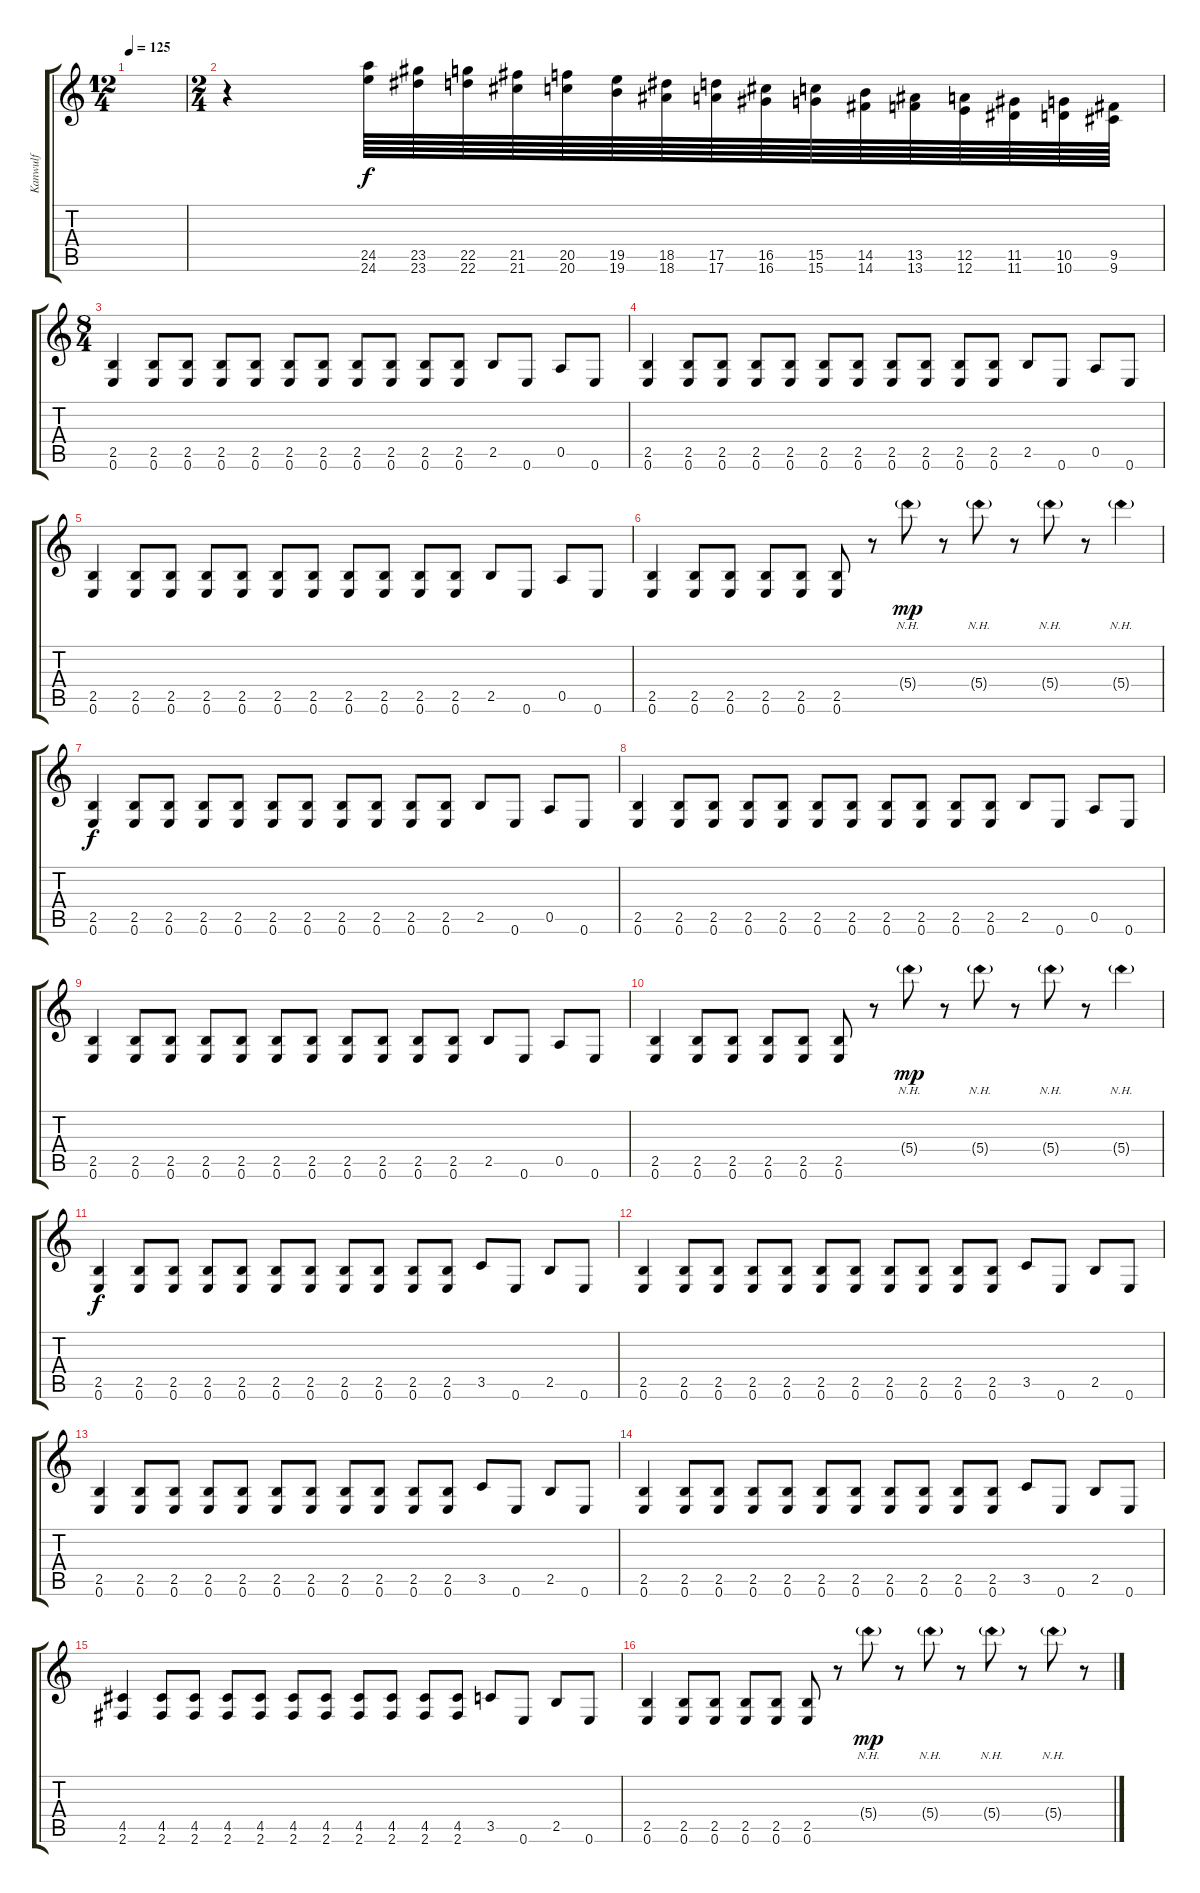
\track ("Kanwulf" "Kanwulf") {instrument distortionguitar}
\staff {score tabs}
\tuning (E4 B3 G3 D3 A2 E2) {hide}
\ts (12 4)
\tempo 125
\clef g2
\ks c
|
\ts (2 4)
r.4 (24.5 24.6).64{instrument guitarfretnoise} (23.5 23.6).64 (22.5 22.6).64 (21.5 21.6).64 (20.5 20.6).64 (19.5 19.6).64 (18.5 18.6).64 (17.5 17.6).64 (16.5 16.6).64 (15.5 15.6).64 (14.5 14.6).64 (13.5 13.6).64 (12.5 12.6).64 (11.5 11.6).64 (10.5 10.6).64 (9.5 9.6).64 |
\ts (8 4)
(2.5 0.6).4{instrument distortionguitar} (2.5 0.6).8 (2.5 0.6).8 (2.5 0.6).8 (2.5 0.6).8 (2.5 0.6).8 (2.5 0.6).8 (2.5 0.6).8 (2.5 0.6).8 (2.5 0.6).8 (2.5 0.6).8 2.5.8 0.6.8 0.5.8 0.6.8 |
(2.5 0.6).4 (2.5 0.6).8 (2.5 0.6).8 (2.5 0.6).8 (2.5 0.6).8 (2.5 0.6).8 (2.5 0.6).8 (2.5 0.6).8 (2.5 0.6).8 (2.5 0.6).8 (2.5 0.6).8 2.5.8 0.6.8 0.5.8 0.6.8 |
(2.5 0.6).4 (2.5 0.6).8 (2.5 0.6).8 (2.5 0.6).8 (2.5 0.6).8 (2.5 0.6).8 (2.5 0.6).8 (2.5 0.6).8 (2.5 0.6).8 (2.5 0.6).8 (2.5 0.6).8 2.5.8 0.6.8 0.5.8 0.6.8 |
(2.5 0.6).4 (2.5 0.6).8 (2.5 0.6).8 (2.5 0.6).8 (2.5 0.6).8 (2.5 0.6).8 r.8 5.4{nh g}.8{dy mp} r.8 5.4{nh g}.8 r.8 5.4{nh g}.8 r.8 5.4{nh g}.4 |
(2.5 0.6).4{dy f} (2.5 0.6).8 (2.5 0.6).8 (2.5 0.6).8 (2.5 0.6).8 (2.5 0.6).8 (2.5 0.6).8 (2.5 0.6).8 (2.5 0.6).8 (2.5 0.6).8 (2.5 0.6).8 2.5.8 0.6.8 0.5.8 0.6.8 |
(2.5 0.6).4 (2.5 0.6).8 (2.5 0.6).8 (2.5 0.6).8 (2.5 0.6).8 (2.5 0.6).8 (2.5 0.6).8 (2.5 0.6).8 (2.5 0.6).8 (2.5 0.6).8 (2.5 0.6).8 2.5.8 0.6.8 0.5.8 0.6.8 |
(2.5 0.6).4 (2.5 0.6).8 (2.5 0.6).8 (2.5 0.6).8 (2.5 0.6).8 (2.5 0.6).8 (2.5 0.6).8 (2.5 0.6).8 (2.5 0.6).8 (2.5 0.6).8 (2.5 0.6).8 2.5.8 0.6.8 0.5.8 0.6.8 |
(2.5 0.6).4 (2.5 0.6).8 (2.5 0.6).8 (2.5 0.6).8 (2.5 0.6).8 (2.5 0.6).8 r.8 5.4{nh g}.8{dy mp} r.8 5.4{nh g}.8 r.8 5.4{nh g}.8 r.8 5.4{nh g}.4 |
(2.5 0.6).4{dy f} (2.5 0.6).8 (2.5 0.6).8 (2.5 0.6).8 (2.5 0.6).8 (2.5 0.6).8 (2.5 0.6).8 (2.5 0.6).8 (2.5 0.6).8 (2.5 0.6).8 (2.5 0.6).8 3.5.8 0.6.8 2.5.8 0.6.8 |
(2.5 0.6).4 (2.5 0.6).8 (2.5 0.6).8 (2.5 0.6).8 (2.5 0.6).8 (2.5 0.6).8 (2.5 0.6).8 (2.5 0.6).8 (2.5 0.6).8 (2.5 0.6).8 (2.5 0.6).8 3.5.8 0.6.8 2.5.8 0.6.8 |
(2.5 0.6).4 (2.5 0.6).8 (2.5 0.6).8 (2.5 0.6).8 (2.5 0.6).8 (2.5 0.6).8 (2.5 0.6).8 (2.5 0.6).8 (2.5 0.6).8 (2.5 0.6).8 (2.5 0.6).8 3.5.8 0.6.8 2.5.8 0.6.8 |
(2.5 0.6).4 (2.5 0.6).8 (2.5 0.6).8 (2.5 0.6).8 (2.5 0.6).8 (2.5 0.6).8 (2.5 0.6).8 (2.5 0.6).8 (2.5 0.6).8 (2.5 0.6).8 (2.5 0.6).8 3.5.8 0.6.8 2.5.8 0.6.8 |
(4.5 2.6).4 (4.5 2.6).8 (4.5 2.6).8 (4.5 2.6).8 (4.5 2.6).8 (4.5 2.6).8 (4.5 2.6).8 (4.5 2.6).8 (4.5 2.6).8 (4.5 2.6).8 (4.5 2.6).8 3.5.8 0.6.8 2.5.8 0.6.8 |
(2.5 0.6).4 (2.5 0.6).8 (2.5 0.6).8 (2.5 0.6).8 (2.5 0.6).8 (2.5 0.6).8 r.8 5.4{nh g}.8{dy mp} r.8 5.4{nh g}.8 r.8 5.4{nh g}.8 r.8 5.4{nh g}.8 r.8
